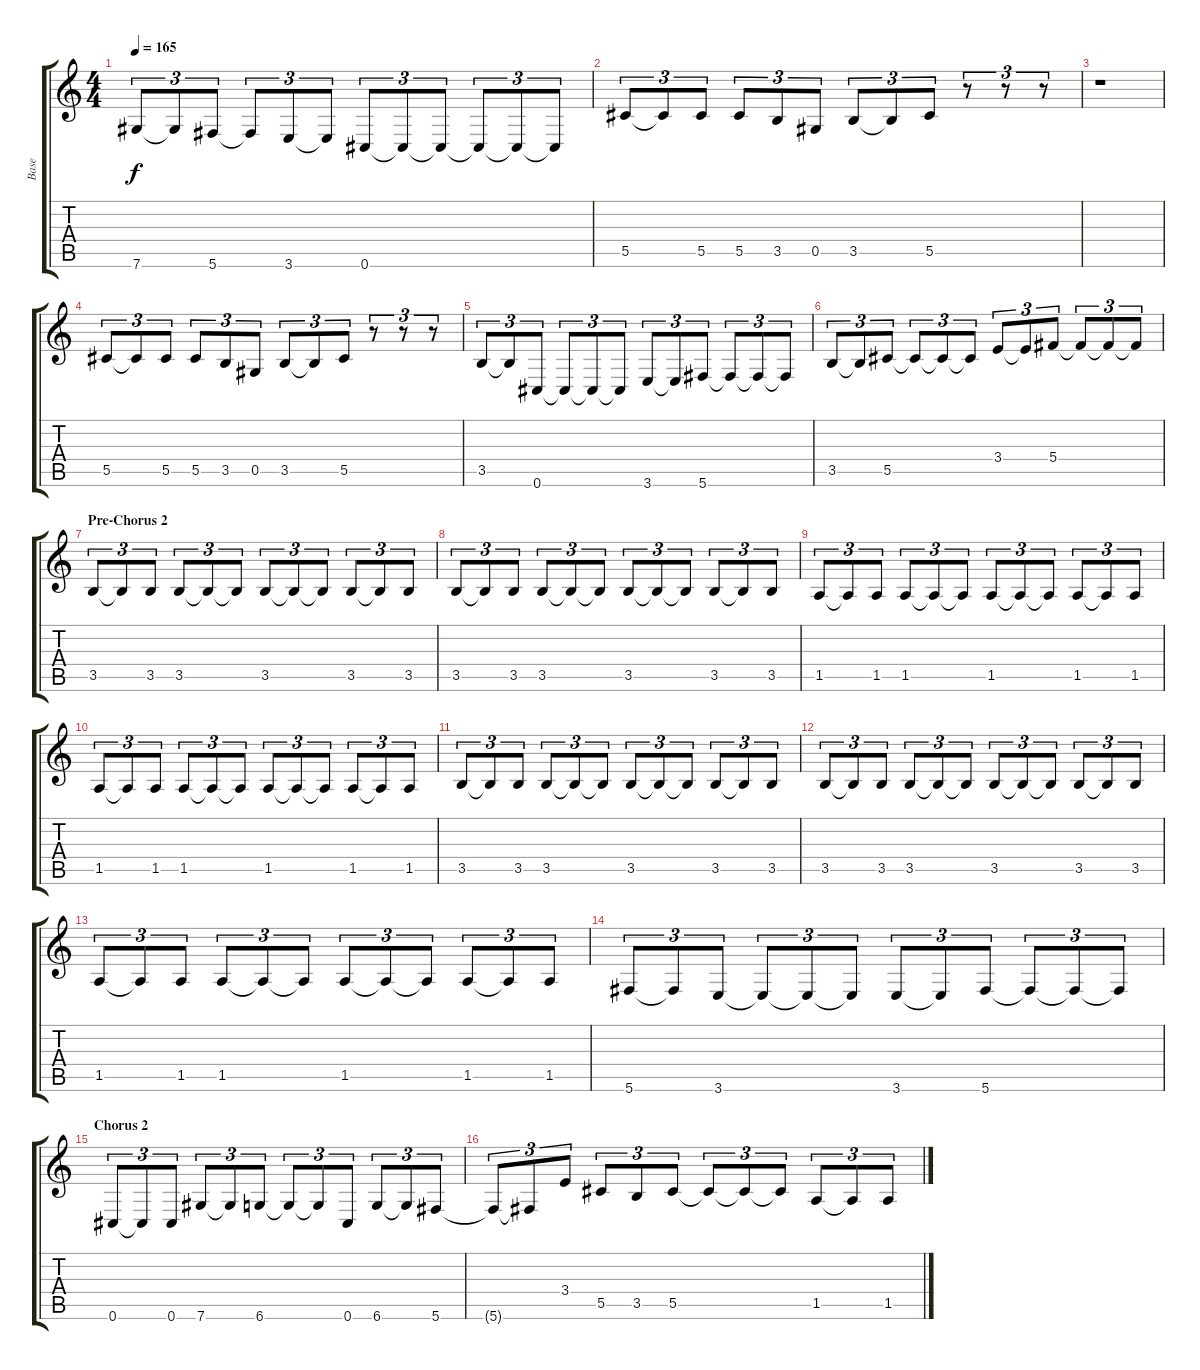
\track ("Base" "Base") {instrument electricbasspick}
\staff {score tabs}
\tuning (Eb4 Bb3 Gb3 Db3 Ab2 Db2) {hide}
\ts (4 4)
\tempo 165
\clef g2
\ks c
7.6.8{tu (3 2) dy f} 7.6{t}.8{tu (3 2)} 5.6.8{tu (3 2)} 5.6{t}.8{tu (3 2)} 3.6.8{tu (3 2)} 3.6{t}.8{tu (3 2)} 0.6.8{tu (3 2)} 0.6{t}.8{tu (3 2)} 0.6{t}.8{tu (3 2)} 0.6{t}.8{tu (3 2)} 0.6{t}.8{tu (3 2)} 0.6{t}.8{tu (3 2)} |
5.5.8{tu (3 2)} 5.5{t}.8{tu (3 2)} 5.5.8{tu (3 2)} 5.5.8{tu (3 2)} 3.5.8{tu (3 2)} 0.5.8{tu (3 2)} 3.5.8{tu (3 2)} 3.5{t}.8{tu (3 2)} 5.5.8{tu (3 2)} r.8{tu (3 2)} r.8{tu (3 2)} r.8{tu (3 2)} |
r.1 |
5.5.8{tu (3 2)} 5.5{t}.8{tu (3 2)} 5.5.8{tu (3 2)} 5.5.8{tu (3 2)} 3.5.8{tu (3 2)} 0.5.8{tu (3 2)} 3.5.8{tu (3 2)} 3.5{t}.8{tu (3 2)} 5.5.8{tu (3 2)} r.8{tu (3 2)} r.8{tu (3 2)} r.8{tu (3 2)} |
3.5.8{tu (3 2)} 3.5{t}.8{tu (3 2)} 0.6.8{tu (3 2)} 0.6{t}.8{tu (3 2)} 0.6{t}.8{tu (3 2)} 0.6{t}.8{tu (3 2)} 3.6.8{tu (3 2)} 3.6{t}.8{tu (3 2)} 5.6.8{tu (3 2)} 5.6{t}.8{tu (3 2)} 5.6{t}.8{tu (3 2)} 5.6{t}.8{tu (3 2)} |
3.5.8{tu (3 2)} 3.5{t}.8{tu (3 2)} 5.5.8{tu (3 2)} 5.5{t}.8{tu (3 2)} 5.5{t}.8{tu (3 2)} 5.5{t}.8{tu (3 2)} 3.4.8{tu (3 2)} 3.4{t}.8{tu (3 2)} 5.4.8{tu (3 2)} 5.4{t}.8{tu (3 2)} 5.4{t}.8{tu (3 2)} 5.4{t}.8{tu (3 2)} |
\section ("" "Pre-Chorus 2")
3.5.8{tu (3 2)} 3.5{t}.8{tu (3 2)} 3.5.8{tu (3 2)} 3.5.8{tu (3 2)} 3.5{t}.8{tu (3 2)} 3.5{t}.8{tu (3 2)} 3.5.8{tu (3 2)} 3.5{t}.8{tu (3 2)} 3.5{t}.8{tu (3 2)} 3.5.8{tu (3 2)} 3.5{t}.8{tu (3 2)} 3.5.8{tu (3 2)} |
3.5.8{tu (3 2)} 3.5{t}.8{tu (3 2)} 3.5.8{tu (3 2)} 3.5.8{tu (3 2)} 3.5{t}.8{tu (3 2)} 3.5{t}.8{tu (3 2)} 3.5.8{tu (3 2)} 3.5{t}.8{tu (3 2)} 3.5{t}.8{tu (3 2)} 3.5.8{tu (3 2)} 3.5{t}.8{tu (3 2)} 3.5.8{tu (3 2)} |
1.5.8{tu (3 2)} 1.5{t}.8{tu (3 2)} 1.5.8{tu (3 2)} 1.5.8{tu (3 2)} 1.5{t}.8{tu (3 2)} 1.5{t}.8{tu (3 2)} 1.5.8{tu (3 2)} 1.5{t}.8{tu (3 2)} 1.5{t}.8{tu (3 2)} 1.5.8{tu (3 2)} 1.5{t}.8{tu (3 2)} 1.5.8{tu (3 2)} |
1.5.8{tu (3 2)} 1.5{t}.8{tu (3 2)} 1.5.8{tu (3 2)} 1.5.8{tu (3 2)} 1.5{t}.8{tu (3 2)} 1.5{t}.8{tu (3 2)} 1.5.8{tu (3 2)} 1.5{t}.8{tu (3 2)} 1.5{t}.8{tu (3 2)} 1.5.8{tu (3 2)} 1.5{t}.8{tu (3 2)} 1.5.8{tu (3 2)} |
3.5.8{tu (3 2)} 3.5{t}.8{tu (3 2)} 3.5.8{tu (3 2)} 3.5.8{tu (3 2)} 3.5{t}.8{tu (3 2)} 3.5{t}.8{tu (3 2)} 3.5.8{tu (3 2)} 3.5{t}.8{tu (3 2)} 3.5{t}.8{tu (3 2)} 3.5.8{tu (3 2)} 3.5{t}.8{tu (3 2)} 3.5.8{tu (3 2)} |
3.5.8{tu (3 2)} 3.5{t}.8{tu (3 2)} 3.5.8{tu (3 2)} 3.5.8{tu (3 2)} 3.5{t}.8{tu (3 2)} 3.5{t}.8{tu (3 2)} 3.5.8{tu (3 2)} 3.5{t}.8{tu (3 2)} 3.5{t}.8{tu (3 2)} 3.5.8{tu (3 2)} 3.5{t}.8{tu (3 2)} 3.5.8{tu (3 2)} |
1.5.8{tu (3 2)} 1.5{t}.8{tu (3 2)} 1.5.8{tu (3 2)} 1.5.8{tu (3 2)} 1.5{t}.8{tu (3 2)} 1.5{t}.8{tu (3 2)} 1.5.8{tu (3 2)} 1.5{t}.8{tu (3 2)} 1.5{t}.8{tu (3 2)} 1.5.8{tu (3 2)} 1.5{t}.8{tu (3 2)} 1.5.8{tu (3 2)} |
5.6.8{tu (3 2)} 5.6{t}.8{tu (3 2)} 3.6.8{tu (3 2)} 3.6{t}.8{tu (3 2)} 3.6{t}.8{tu (3 2)} 3.6{t}.8{tu (3 2)} 3.6.8{tu (3 2)} 3.6{t}.8{tu (3 2)} 5.6.8{tu (3 2)} 5.6{t}.8{tu (3 2)} 5.6{t}.8{tu (3 2)} 5.6{t}.8{tu (3 2)} |
\section ("" "Chorus 2")
0.6.8{tu (3 2)} 0.6{t}.8{tu (3 2)} 0.6.8{tu (3 2)} 7.6.8{tu (3 2)} 7.6{t}.8{tu (3 2)} 6.6.8{tu (3 2)} 6.6{t}.8{tu (3 2)} 6.6{t}.8{tu (3 2)} 0.6.8{tu (3 2)} 6.6.8{tu (3 2)} 6.6{t}.8{tu (3 2)} 5.6.8{tu (3 2)} |
5.6{t}.8{tu (3 2)} 5.6{t}.8{tu (3 2)} 3.4.8{tu (3 2)} 5.5.8{tu (3 2)} 3.5.8{tu (3 2)} 5.5.8{tu (3 2)} 5.5{t}.8{tu (3 2)} 5.5{t}.8{tu (3 2)} 5.5{t}.8{tu (3 2)} 1.5.8{tu (3 2)} 1.5{t}.8{tu (3 2)} 1.5.8{tu (3 2)}
